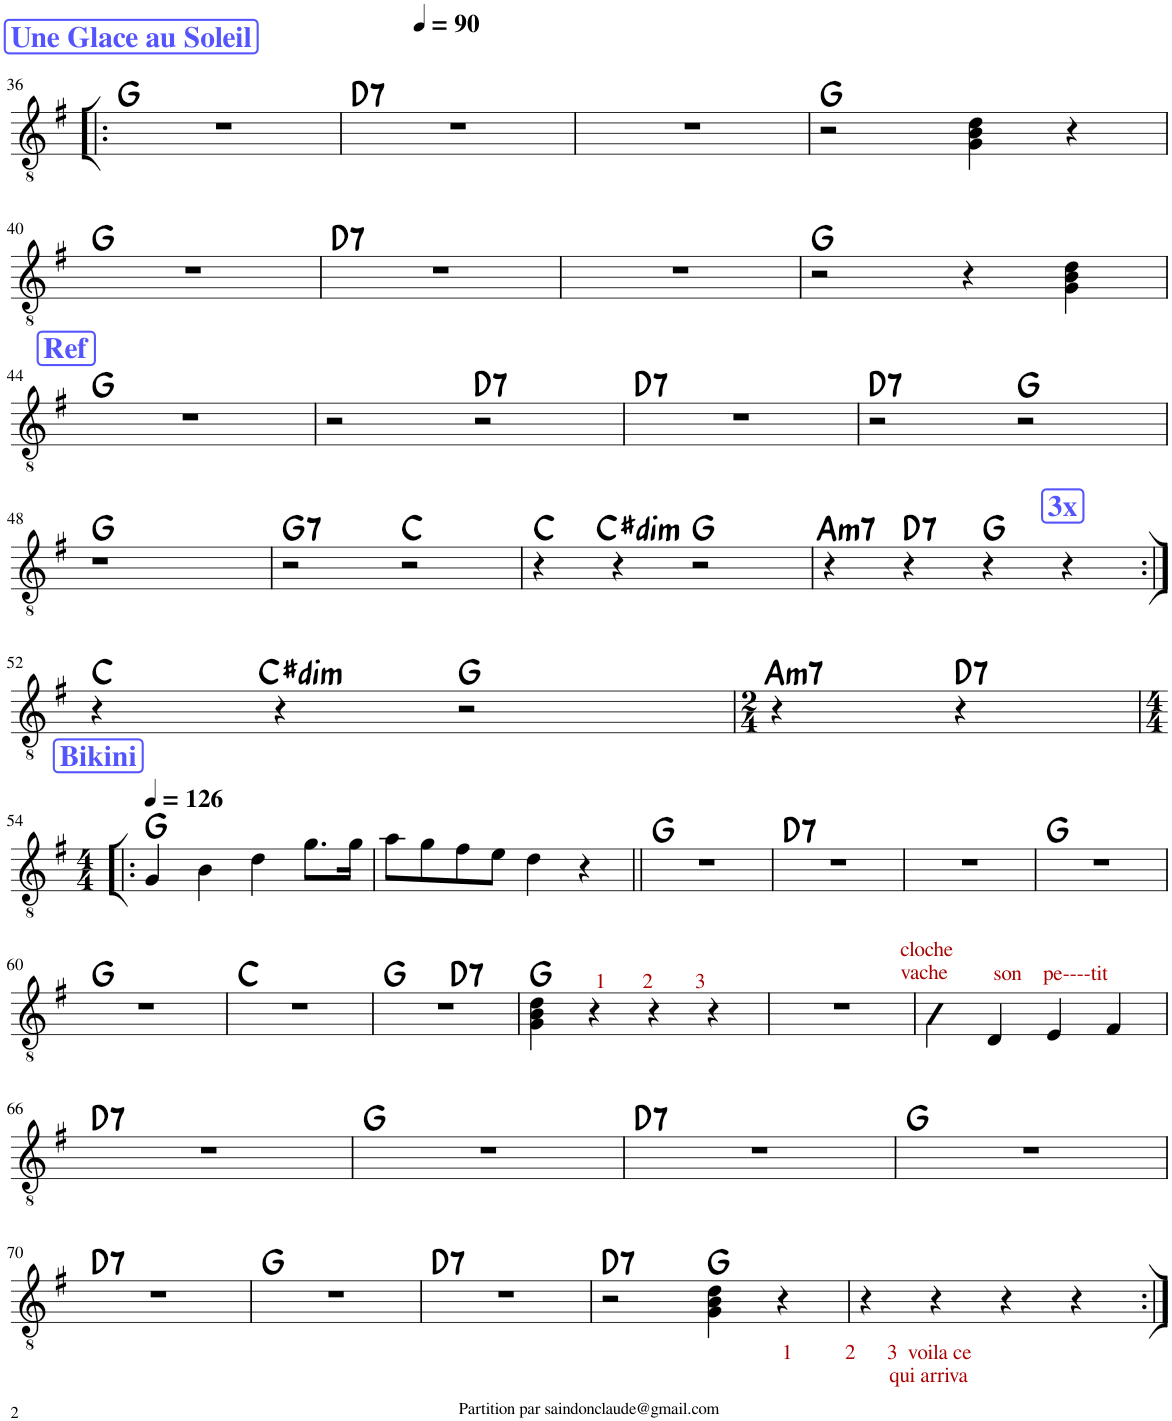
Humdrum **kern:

**kern	**harte
*part1	*part1
*staff1	*
*I"Classical Guitar	*
*I'Guit.	*
!!LO:PB:g=z
*clefGv2	*
*k[f#]	*
*M4/4	*
*MM90	*
!!LO:REH:place=s1:a:B:cj:color=#5555FF:fs=14:t=Une Glace au Soleil
=36!|:	=36!|:
1r	G:maj
=37	=37
!	!LO:H:kt=7
1r	D:7
=38	=38
1r	.
=39	=39
2r	G:maj
4G\ 4B\ 4d\	.
4r	.
!!LO:LB:g=z
=40	=40
1r	G:maj
=41	=41
!	!LO:H:kt=7
1r	D:7
=42	=42
1r	.
=43	=43
2r	G:maj
4r	.
4G\ 4B\ 4d\	.
!!LO:LB:g=z
!!LO:REH:place=s1:a:B:cj:color=#5555FF:fs=14:t=Ref
=44	=44
1r	G:maj
=45	=45
2r	.
!	!LO:H:kt=7
2r	D:7
=46	=46
!	!LO:H:kt=7
1r	D:7
=47	=47
!	!LO:H:kt=7
2r	D:7
2r	G:maj
!!LO:LB:g=z
=48	=48
1r	G:maj
=49	=49
!	!LO:H:kt=7
2r	G:7
2r	C:maj
=50	=50
4r	C:maj
!	!LO:H:kt=dim
4r	C#:dim
2r	G:maj
!!LO:REH:place=s1:a:B:cj:color=#5555FF:fs=14:t=3x:qo=3
=51	=51
!	!LO:H:kt=m7
4r	A:min7
!	!LO:H:kt=7
4r	D:7
4r	G:maj
4r	.
!!LO:LB:g=z
=52:|!	=52:|!
4r	C:maj
!	!LO:H:kt=dim
4r	C#:dim
2r	G:maj
=53	=53
*M2/4	*
!	!LO:H:kt=m7
4r	A:min7
!	!LO:H:kt=7
4r	D:7
!!LO:LB:g=z
=54!|:	=54!|:
!!LO:REH:place=s1:a:B:cj:color=#5555FF:fs=14:t=Bikini
*M4/4	*
*MM126	*
4G/	G:maj
4B\	.
4d\	.
8.g\L	.
16g\Jk	.
=55	=55
8a\L	.
8g\	.
8f#\	.
8e\J	.
4d\	.
4r	.
=56||	=56||
1r	G:maj
=57	=57
!	!LO:H:kt=7
1r	D:7
=58	=58
1r	.
=59	=59
1r	G:maj
!!LO:LB:g=z
=60	=60
1r	G:maj
=61	=61
1r	C:maj
=62	=62
*^	*
1r	2ryy	G:maj
!	!	!LO:H:kt=7
.	2ryy	D:7
*v	*v	*
=63	=63
4G\ 4B\ 4d\	G:maj
!LO:TX:a:color=#AA0000:t=1       2        3	!
4r	.
4r	.
4r	.
=64	=64
1r	.
=65	=65
!LO:TX:a:color=#AA0000:t=cloche	!
!LO:TX:a:t=vache	!
4G\	.
!LO:TX:a:color=#AA0000:t=son    pe----tit	!
4D/	.
4E/	.
4F#/	.
!!LO:LB:g=z
=66	=66
!	!LO:H:kt=7
1r	D:7
=67	=67
1r	G:maj
=68	=68
!	!LO:H:kt=7
1r	D:7
=69	=69
1r	G:maj
!!LO:LB:g=z
=70	=70
!	!LO:H:kt=7
1r	D:7
=71	=71
1r	G:maj
=72	=72
!	!LO:H:kt=7
1r	D:7
=73	=73
!	!LO:H:kt=7
2r	D:7
!LO:TX:b:color=#AA0000:t=1          2      3  voila ce	!
!LO:TX:b:t=qui arriva	!
4G\ 4B\ 4d\	G:maj
4r	.
=74	=74
4r	.
4r	.
4r	.
4r	.
=:|!	=:|!
*-	*-
